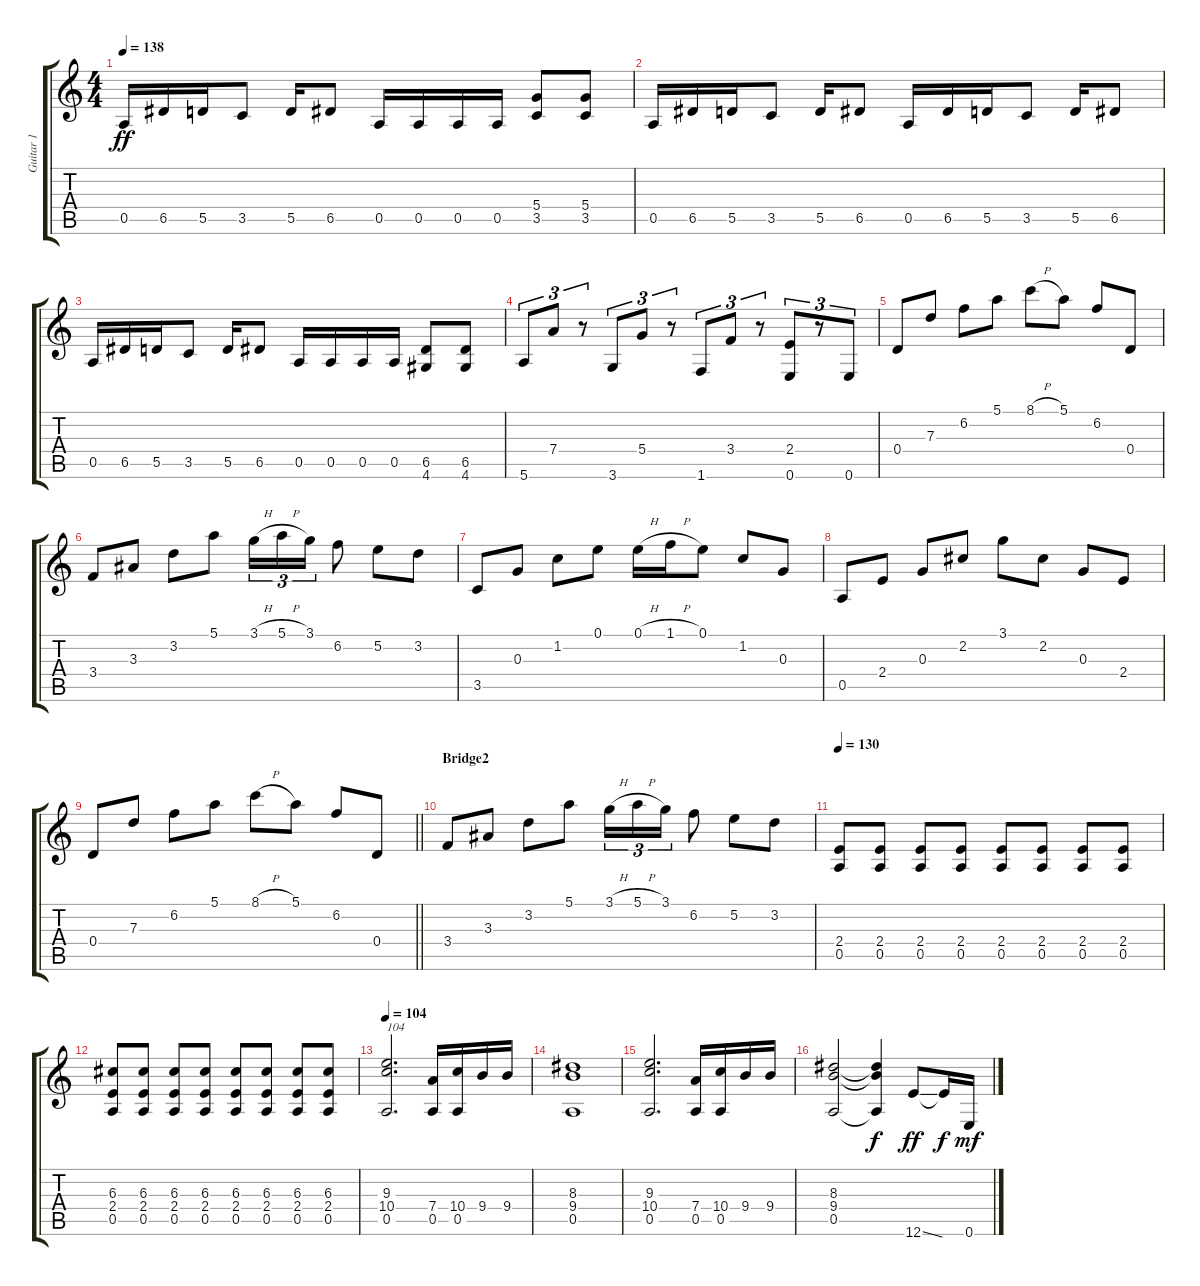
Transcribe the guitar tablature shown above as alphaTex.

\track ("Guitar 1" "Guitar 1") {instrument distortionguitar}
\staff {score tabs}
\tuning (E4 B3 G3 D3 A2 E2) {hide}
\ts (4 4)
\tempo 138
\clef g2
\ks c
0.5.16{dy ff} 6.5.16 5.5.16 3.5.8 5.5.16 6.5.8 0.5.16 0.5.16 0.5.16 0.5.16 (5.4 3.5).8 (5.4 3.5).8 |
0.5.16 6.5.16 5.5.16 3.5.8 5.5.16 6.5.8 0.5.16 6.5.16 5.5.16 3.5.8 5.5.16 6.5.8 |
0.5.16 6.5.16 5.5.16 3.5.8 5.5.16 6.5.8 0.5.16 0.5.16 0.5.16 0.5.16 (6.5 4.6).8 (6.5 4.6).8 |
5.6.8{tu (3 2)} 7.4.8{tu (3 2)} r.8{tu (3 2)} 3.6.8{tu (3 2)} 5.4.8{tu (3 2)} r.8{tu (3 2)} 1.6.8{tu (3 2)} 3.4.8{tu (3 2)} r.8{tu (3 2)} (2.4 0.6).8{tu (3 2)} r.8{tu (3 2)} 0.6.8{tu (3 2)} |
0.4.8{instrument electricguitarclean} 7.3.8 6.2.8 5.1.8 8.1{h}.8 5.1.8 6.2.8 0.4.8 |
3.4.8 3.3.8 3.2.8 5.1.8 3.1{h}.16{tu (3 2)} 5.1{h}.16{tu (3 2)} 3.1.16{tu (3 2)} 6.2.8 5.2.8 3.2.8 |
3.5.8 0.3.8 1.2.8 0.1.8 0.1{h}.16 1.1{h}.16 0.1.8 1.2.8 0.3.8 |
0.5.8 2.4.8 0.3.8 2.2.8 3.1.8 2.2.8 0.3.8 2.4.8 |
\barLineRight lightlight
0.4.8 7.3.8 6.2.8 5.1.8 8.1{h}.8 5.1.8 6.2.8 0.4.8 |
\section ("" "Bridge2")
3.4.8 3.3.8 3.2.8 5.1.8 3.1{h}.16{tu (3 2)} 5.1{h}.16{tu (3 2)} 3.1.16{tu (3 2)} 6.2.8 5.2.8 3.2.8 |
\tempo 130
(2.4 0.5).8{instrument distortionguitar} (2.4 0.5).8 (2.4 0.5).8 (2.4 0.5).8 (2.4 0.5).8 (2.4 0.5).8 (2.4 0.5).8 (2.4 0.5).8 |
(6.3 2.4 0.5).8 (6.3 2.4 0.5).8 (6.3 2.4 0.5).8 (6.3 2.4 0.5).8 (6.3 2.4 0.5).8 (6.3 2.4 0.5).8 (6.3 2.4 0.5).8 (6.3 2.4 0.5).8 |
\tempo 104
(9.3 10.4 0.5).2{d txt "104"} (7.4 0.5).16 (10.4 0.5).16 9.4.16 9.4.16 |
(8.3 9.4 0.5).1 |
(9.3 10.4 0.5).2{d} (7.4 0.5).16 (10.4 0.5).16 9.4.16 9.4.16 |
(8.3 9.4 0.5).2 (8.3{t} 9.4{t} 0.5{t}).4{dy f} 12.6{ss}.8{dy ff} 12.6{t}.16{dy f} 0.6.16{dy mf}
